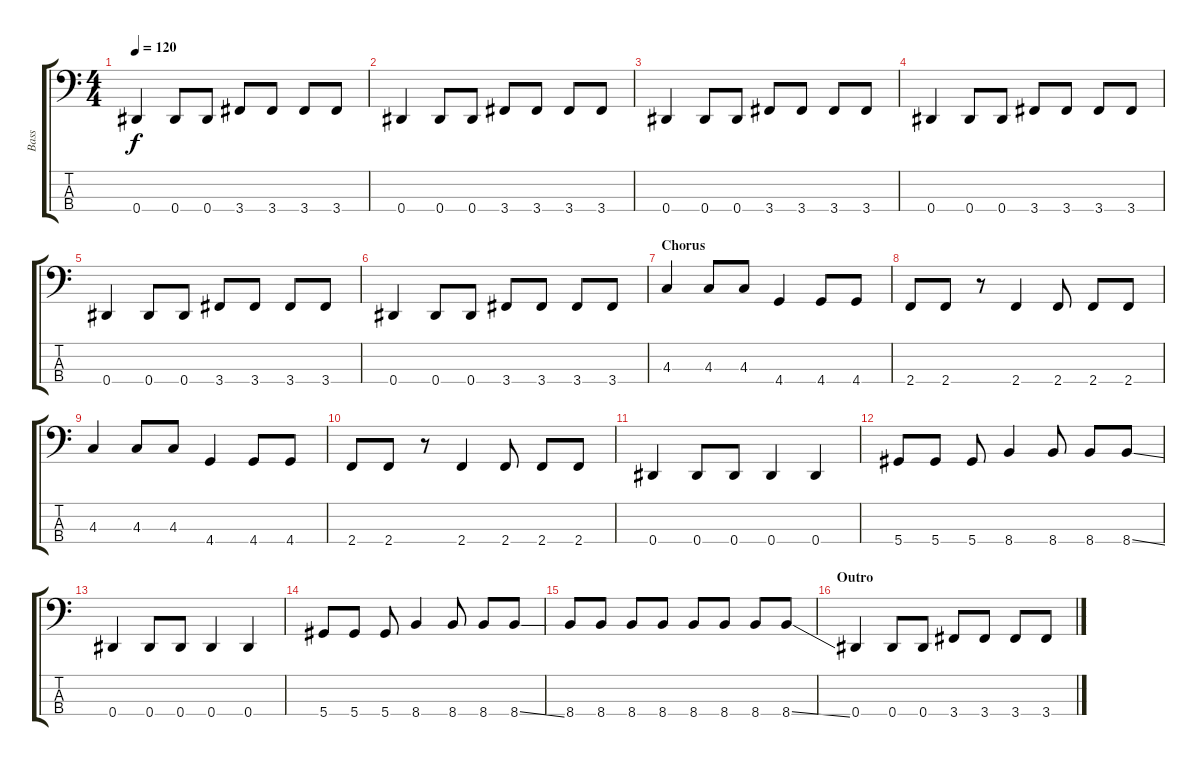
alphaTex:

\track ("Bass" "Bass") {instrument acousticbass}
\staff {score tabs}
\tuning (Gb2 Db2 Ab1 Eb1) {hide}
\ts (4 4)
\tempo 120
\clef f4
\ks c
0.4.4{dy f} 0.4.8 0.4.8 3.4.8 3.4.8 3.4.8 3.4.8 |
0.4.4 0.4.8 0.4.8 3.4.8 3.4.8 3.4.8 3.4.8 |
0.4.4 0.4.8 0.4.8 3.4.8 3.4.8 3.4.8 3.4.8 |
0.4.4 0.4.8 0.4.8 3.4.8 3.4.8 3.4.8 3.4.8 |
0.4.4 0.4.8 0.4.8 3.4.8 3.4.8 3.4.8 3.4.8 |
0.4.4 0.4.8 0.4.8 3.4.8 3.4.8 3.4.8 3.4.8 |
\section ("" "Chorus")
4.3.4 4.3.8 4.3.8 4.4.4 4.4.8 4.4.8 |
2.4.8 2.4.8 r.8 2.4.4 2.4.8 2.4.8 2.4.8 |
4.3.4 4.3.8 4.3.8 4.4.4 4.4.8 4.4.8 |
2.4.8 2.4.8 r.8 2.4.4 2.4.8 2.4.8 2.4.8 |
0.4.4 0.4.8 0.4.8 0.4.4 0.4.4 |
5.4.8 5.4.8 5.4.8 8.4.4 8.4.8 8.4.8 8.4{ss}.8 |
0.4.4 0.4.8 0.4.8 0.4.4 0.4.4 |
5.4.8 5.4.8 5.4.8 8.4.4 8.4.8 8.4.8 8.4{ss}.8 |
8.4.8 8.4.8 8.4.8 8.4.8 8.4.8 8.4.8 8.4.8 8.4{ss}.8 |
\section ("" "Outro")
0.4.4 0.4.8 0.4.8 3.4.8 3.4.8 3.4.8 3.4.8
